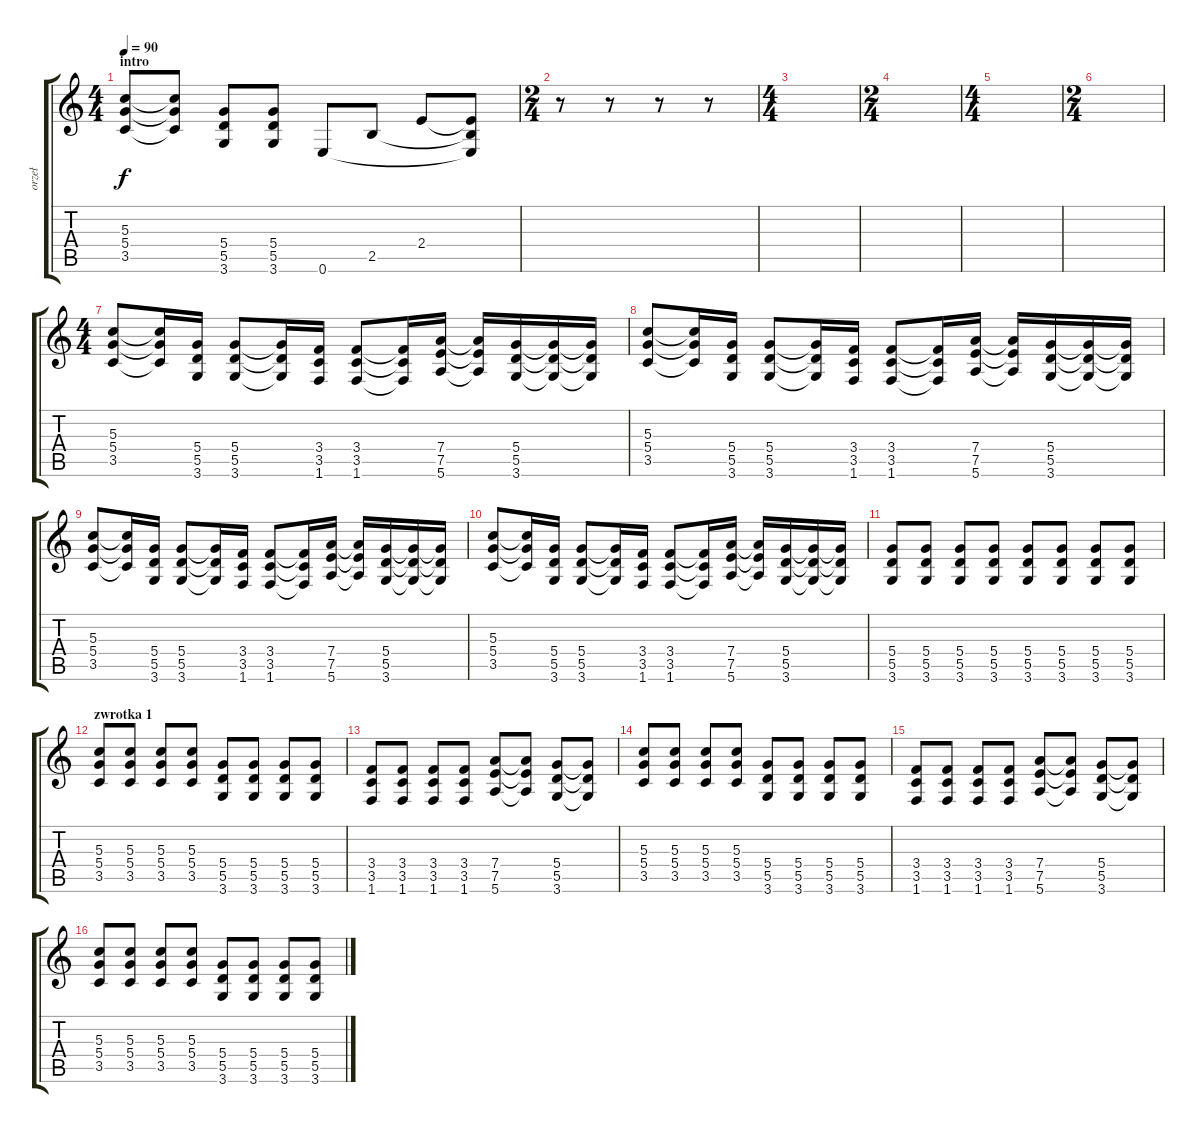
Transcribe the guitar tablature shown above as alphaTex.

\track ("orzeł" "orzeł") {instrument overdrivenguitar}
\staff {score tabs}
\tuning (E4 B3 G3 D3 A2 E2) {hide}
\ts (4 4)
\section ("" "intro")
\tempo 90
\clef g2
\ks c
(5.3 5.4 3.5).8{dy f instrument overdrivenguitar} (5.3{t} 5.4{t} 3.5{t}).8 (5.4 5.5 3.6).8 (5.4 5.5 3.6).8 0.6.8 2.5.8 2.4.8 (2.4{t} 2.5{t} 0.6{t}).8 |
\ts (2 4)
r.8 r.8 r.8 r.8 |
\ts (4 4)
|
\ts (2 4)
|
\ts (4 4)
|
\ts (2 4)
|
\ts (4 4)
(5.3 5.4 3.5).8 (5.3{t} 5.4{t} 3.5{t}).16 (5.4 5.5 3.6).16 (5.4 5.5 3.6).8 (5.4{t} 5.5{t} 3.6{t}).16 (3.4 3.5 1.6).16 (3.4 3.5 1.6).8 (3.4{t} 3.5{t} 1.6{t}).16 (7.4 7.5 5.6).16 (7.4{t} 7.5{t} 5.6{t}).16 (5.4 5.5 3.6).16 (5.4{t} 5.5{t} 3.6{t}).16 (5.4{t} 5.5{t} 3.6{t}).16 |
(5.3 5.4 3.5).8 (5.3{t} 5.4{t} 3.5{t}).16 (5.4 5.5 3.6).16 (5.4 5.5 3.6).8 (5.4{t} 5.5{t} 3.6{t}).16 (3.4 3.5 1.6).16 (3.4 3.5 1.6).8 (3.4{t} 3.5{t} 1.6{t}).16 (7.4 7.5 5.6).16 (7.4{t} 7.5{t} 5.6{t}).16 (5.4 5.5 3.6).16 (5.4{t} 5.5{t} 3.6{t}).16 (5.4{t} 5.5{t} 3.6{t}).16 |
(5.3 5.4 3.5).8 (5.3{t} 5.4{t} 3.5{t}).16 (5.4 5.5 3.6).16 (5.4 5.5 3.6).8 (5.4{t} 5.5{t} 3.6{t}).16 (3.4 3.5 1.6).16 (3.4 3.5 1.6).8 (3.4{t} 3.5{t} 1.6{t}).16 (7.4 7.5 5.6).16 (7.4{t} 7.5{t} 5.6{t}).16 (5.4 5.5 3.6).16 (5.4{t} 5.5{t} 3.6{t}).16 (5.4{t} 5.5{t} 3.6{t}).16 |
(5.3 5.4 3.5).8 (5.3{t} 5.4{t} 3.5{t}).16 (5.4 5.5 3.6).16 (5.4 5.5 3.6).8 (5.4{t} 5.5{t} 3.6{t}).16 (3.4 3.5 1.6).16 (3.4 3.5 1.6).8 (3.4{t} 3.5{t} 1.6{t}).16 (7.4 7.5 5.6).16 (7.4{t} 7.5{t} 5.6{t}).16 (5.4 5.5 3.6).16 (5.4{t} 5.5{t} 3.6{t}).16 (5.4{t} 5.5{t} 3.6{t}).16 |
(5.4 5.5 3.6).8 (5.4 5.5 3.6).8 (5.4 5.5 3.6).8 (5.4 5.5 3.6).8 (5.4 5.5 3.6).8 (5.4 5.5 3.6).8 (5.4 5.5 3.6).8 (5.4 5.5 3.6).8 |
\section ("" "zwrotka 1")
(5.3 5.4 3.5).8 (5.3 5.4 3.5).8 (5.3 5.4 3.5).8 (5.3 5.4 3.5).8 (5.4 5.5 3.6).8 (5.4 5.5 3.6).8 (5.4 5.5 3.6).8 (5.4 5.5 3.6).8 |
(3.4 3.5 1.6).8 (3.4 3.5 1.6).8 (3.4 3.5 1.6).8 (3.4 3.5 1.6).8 (7.4 7.5 5.6).8 (7.4{t} 7.5{t} 5.6{t}).8 (5.4 5.5 3.6).8 (5.4{t} 5.5{t} 3.6{t}).8 |
(5.3 5.4 3.5).8 (5.3 5.4 3.5).8 (5.3 5.4 3.5).8 (5.3 5.4 3.5).8 (5.4 5.5 3.6).8 (5.4 5.5 3.6).8 (5.4 5.5 3.6).8 (5.4 5.5 3.6).8 |
(3.4 3.5 1.6).8 (3.4 3.5 1.6).8 (3.4 3.5 1.6).8 (3.4 3.5 1.6).8 (7.4 7.5 5.6).8 (7.4{t} 7.5{t} 5.6{t}).8 (5.4 5.5 3.6).8 (5.4{t} 5.5{t} 3.6{t}).8 |
(5.3 5.4 3.5).8 (5.3 5.4 3.5).8 (5.3 5.4 3.5).8 (5.3 5.4 3.5).8 (5.4 5.5 3.6).8 (5.4 5.5 3.6).8 (5.4 5.5 3.6).8 (5.4 5.5 3.6).8
